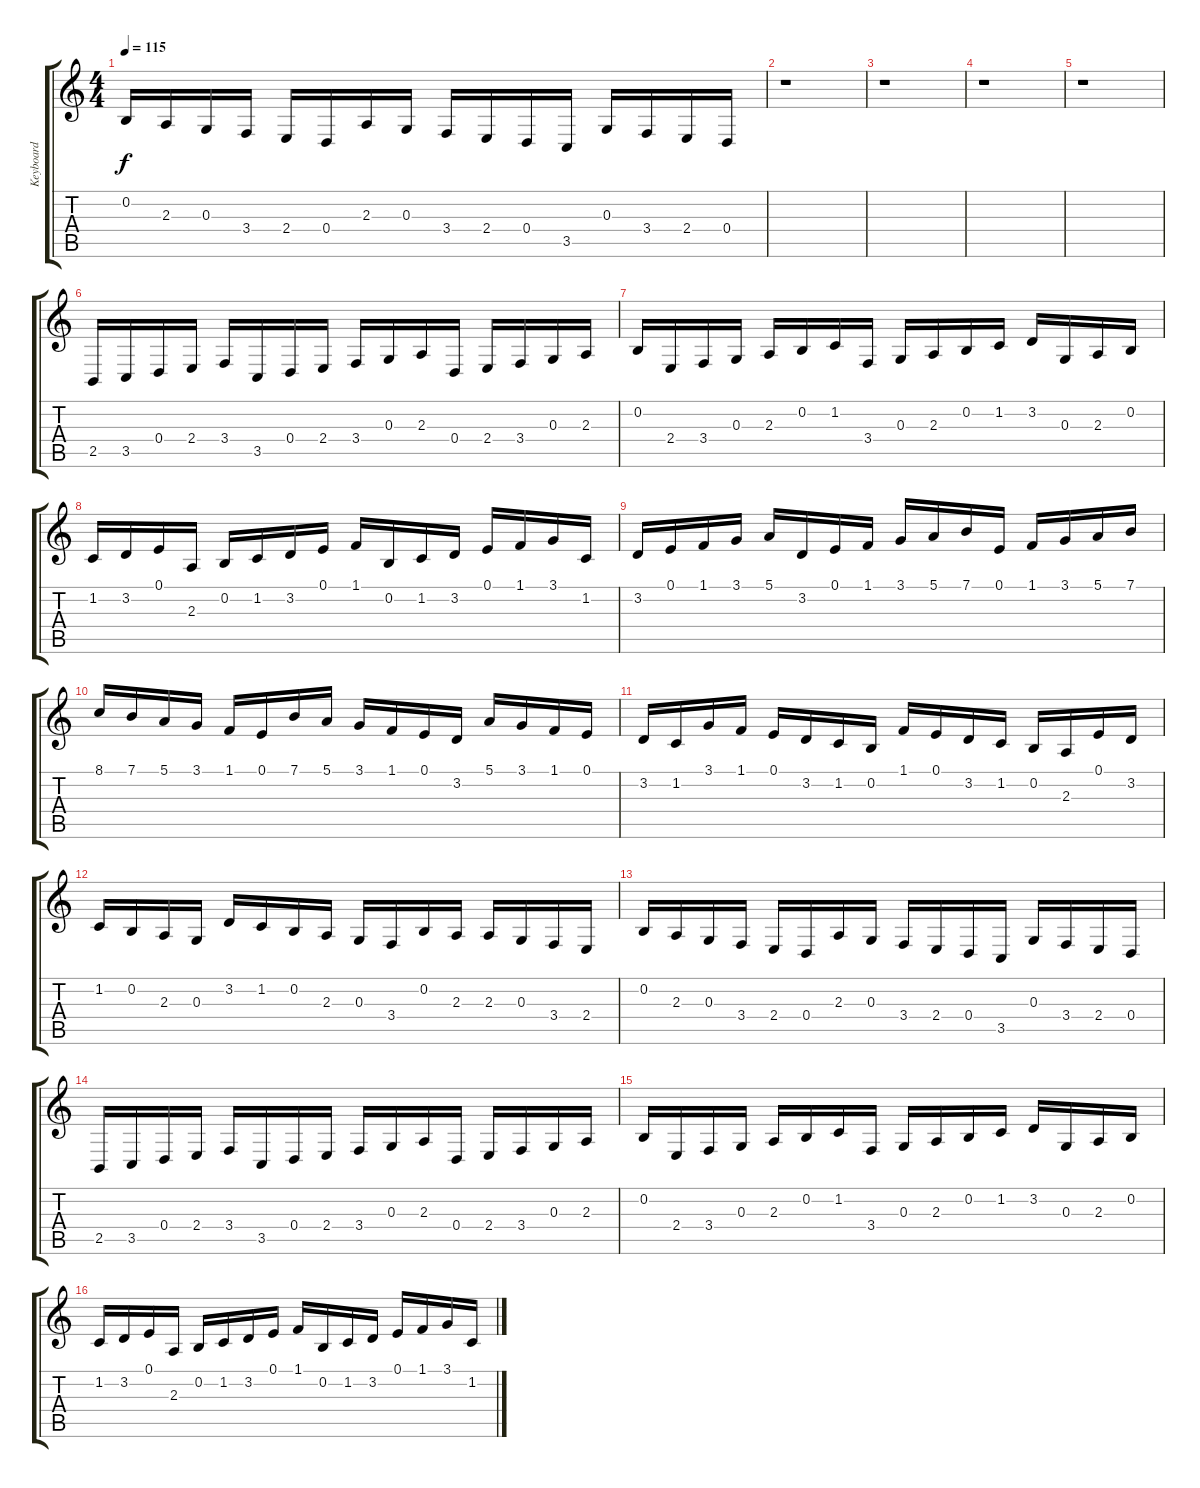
\track ("Keyboard" "Keyboard") {instrument stringensemble1}
\staff {score tabs}
\tuning (E4 B3 G3 D3 A2 E2) {hide}
\ts (4 4)
\tempo 115
\clef g2
\ks c
0.2.16{dy f} 2.3.16 0.3.16 3.4.16 2.4.16 0.4.16 2.3.16 0.3.16 3.4.16 2.4.16 0.4.16 3.5.16 0.3.16 3.4.16 2.4.16 0.4.16 |
r.1 |
r.1 |
r.1 |
r.1 |
2.5.16 3.5.16 0.4.16 2.4.16 3.4.16 3.5.16 0.4.16 2.4.16 3.4.16 0.3.16 2.3.16 0.4.16 2.4.16 3.4.16 0.3.16 2.3.16 |
0.2.16 2.4.16 3.4.16 0.3.16 2.3.16 0.2.16 1.2.16 3.4.16 0.3.16 2.3.16 0.2.16 1.2.16 3.2.16 0.3.16 2.3.16 0.2.16 |
1.2.16 3.2.16 0.1.16 2.3.16 0.2.16 1.2.16 3.2.16 0.1.16 1.1.16 0.2.16 1.2.16 3.2.16 0.1.16 1.1.16 3.1.16 1.2.16 |
3.2.16 0.1.16 1.1.16 3.1.16 5.1.16 3.2.16 0.1.16 1.1.16 3.1.16 5.1.16 7.1.16 0.1.16 1.1.16 3.1.16 5.1.16 7.1.16 |
8.1.16 7.1.16 5.1.16 3.1.16 1.1.16 0.1.16 7.1.16 5.1.16 3.1.16 1.1.16 0.1.16 3.2.16 5.1.16 3.1.16 1.1.16 0.1.16 |
3.2.16 1.2.16 3.1.16 1.1.16 0.1.16 3.2.16 1.2.16 0.2.16 1.1.16 0.1.16 3.2.16 1.2.16 0.2.16 2.3.16 0.1.16 3.2.16 |
1.2.16 0.2.16 2.3.16 0.3.16 3.2.16 1.2.16 0.2.16 2.3.16 0.3.16 3.4.16 0.2.16 2.3.16 2.3.16 0.3.16 3.4.16 2.4.16 |
0.2.16 2.3.16 0.3.16 3.4.16 2.4.16 0.4.16 2.3.16 0.3.16 3.4.16 2.4.16 0.4.16 3.5.16 0.3.16 3.4.16 2.4.16 0.4.16 |
2.5.16 3.5.16 0.4.16 2.4.16 3.4.16 3.5.16 0.4.16 2.4.16 3.4.16 0.3.16 2.3.16 0.4.16 2.4.16 3.4.16 0.3.16 2.3.16 |
0.2.16 2.4.16 3.4.16 0.3.16 2.3.16 0.2.16 1.2.16 3.4.16 0.3.16 2.3.16 0.2.16 1.2.16 3.2.16 0.3.16 2.3.16 0.2.16 |
1.2.16 3.2.16 0.1.16 2.3.16 0.2.16 1.2.16 3.2.16 0.1.16 1.1.16 0.2.16 1.2.16 3.2.16 0.1.16 1.1.16 3.1.16 1.2.16
